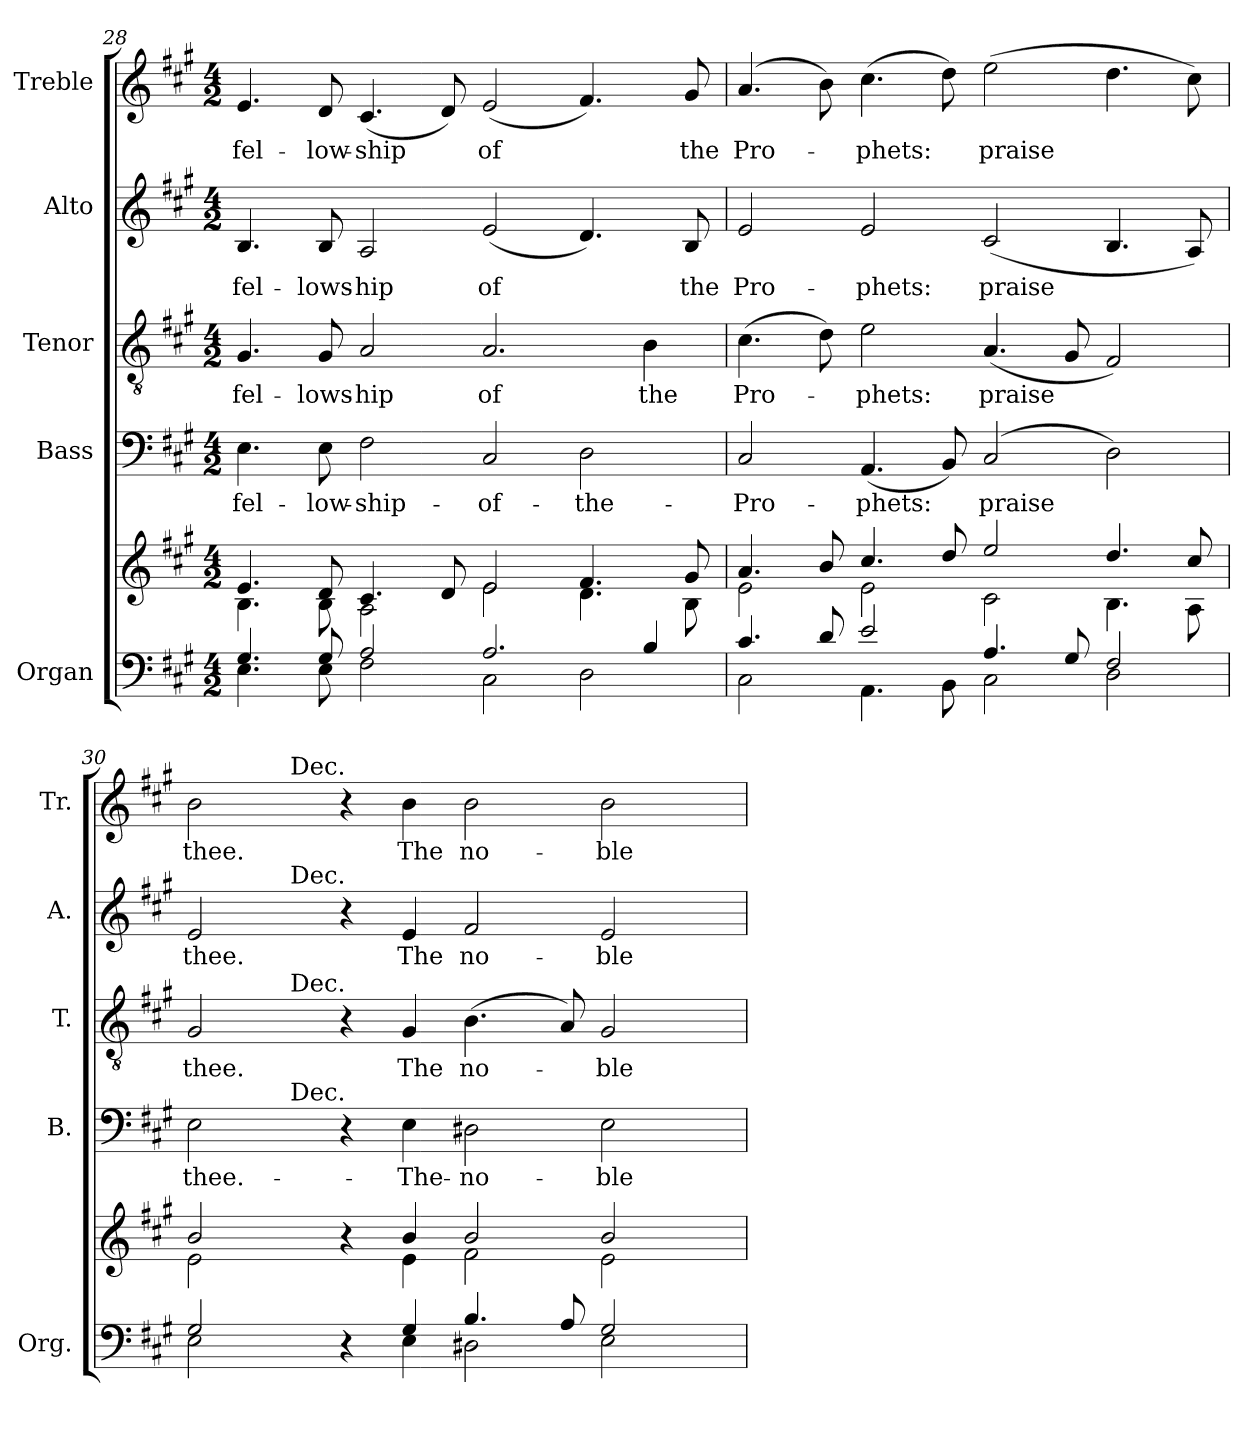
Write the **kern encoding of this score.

**kern	**kern	**kern	**text	**kern	**text	**kern	**text	**kern	**text
*part5	*part5	*part4	*part4	*part3	*part3	*part2	*part2	*part1	*part1
*staff6	*staff5	*staff4	*staff4	*staff3	*staff3	*staff2	*staff2	*staff1	*staff1
*I"Organ	*	*I"Bass	*	*I"Tenor	*	*I"Alto	*	*I"Treble	*
*I'Org.	*	*I'B.	*	*I'T.	*	*I'A.	*	*I'Tr.	*
*clefF4	*clefG2	*clefF4	*	*clefGv2	*	*clefG2	*	*clefG2	*
*	*	*	*	*ITrd7c12	*	*	*	*	*
*k[f#c#g#]	*k[f#c#g#]	*k[f#c#g#]	*	*k[f#c#g#]	*	*k[f#c#g#]	*	*k[f#c#g#]	*
*A:	*A:	*A:	*	*A:	*	*A:	*	*A:	*
*M4/2	*M4/2	*M4/2	*	*M4/2	*	*M4/2	*	*M4/2	*
=28	=28	=28	=28	=28	=28	=28	=28	=28	=28
*^	*^	*	*	*	*	*	*	*	*
!	!	!	!	!	!LO:LY:b:color=#000000	!	!	!	!	!	!
!	!	!	!	!	!	!	!LO:LY:b:color=#000000	!	!	!	!
!	!	!	!	!	!	!	!	!	!LO:LY:b:color=#000000	!	!
!	!	!	!	!	!	!	!	!	!	!	!LO:LY:b:color=#000000
4.G#i/	4.Ei\	4.ei/	4.Bi\	4.Ei\	-fel-	4.GG#i/	fel-	4.Bi/	fel-	4.ei/	fel-
!	!	!	!	!	!LO:LY:b:color=#000000	!	!	!	!	!	!
!	!	!	!	!	!	!	!LO:LY:b:color=#000000	!	!	!	!
!	!	!	!	!	!	!	!	!	!LO:LY:b:color=#000000	!	!
!	!	!	!	!	!	!	!	!	!	!	!LO:LY:b:color=#000000
8G#i/	8Ei\	8di/	8Bi\	8Ei\	-low-	8GG#i/	-lows-	8Bi/	-lows-	8di/	-low-
!	!	!	!	!	!LO:LY:b:color=#000000	!	!	!	!	!	!
!	!	!	!	!	!	!	!LO:LY:b:color=#000000	!	!	!	!
!	!	!	!	!	!	!	!	!	!LO:LY:b:color=#000000	!	!
!	!	!	!	!	!	!	!	!	!	!	!LO:LY:b:color=#000000
2Ai/	2F#i\	4.c#i/	2Ai\	2F#i\	-ship-	2AAi/	-hip	2Ai/	-hip	(4.c#i/	-ship
.	.	8di/	.	.	.	.	.	.	.	8di/)	.
!	!	!	!	!	!LO:LY:b:color=#000000	!	!	!	!	!	!
!	!	!	!	!	!	!	!LO:LY:b:color=#000000	!	!	!	!
!	!	!	!	!	!	!	!	!	!LO:LY:b:color=#000000	!	!
!	!	!	!	!	!	!	!	!	!	!	!LO:LY:b:color=#000000
2.Ai/	2C#i\	2ei/	2ei\	2C#i/	-of-	2.AAi/	of	(2ei/	of	(2ei/	of
!	!	!	!	!	!LO:LY:b:color=#000000	!	!	!	!	!	!
.	2Di\	4.f#i/	4.di\	2Di\	-the-	.	.	4.di/)	.	4.f#i/)	.
!	!	!	!	!	!	!	!LO:LY:b:color=#000000	!	!	!	!
4Bi/	.	.	.	.	.	4BBi\	the	.	.	.	.
!	!	!	!	!	!	!	!	!	!LO:LY:b:color=#000000	!	!
!	!	!	!	!	!	!	!	!	!	!	!LO:LY:b:color=#000000
.	.	8g#i/	8Bi\	.	.	.	.	8Bi/	the	8g#i/	the
!!LO:LB:g=z
=29	=29	=29	=29	=29	=29	=29	=29	=29	=29	=29	=29
!	!	!	!	!	!LO:LY:b:color=#000000	!	!	!	!	!	!
!	!	!	!	!	!	!	!LO:LY:b:color=#000000	!	!	!	!
!	!	!	!	!	!	!	!	!	!LO:LY:b:color=#000000	!	!
!	!	!	!	!	!	!	!	!	!	!	!LO:LY:b:color=#000000
4.c#i/	2C#i\	4.ai/	2ei\	2C#i/	-Pro-	(4.C#i\	Pro-	2ei/	Pro-	(4.ai/	Pro-
8di/	.	8bi/	.	.	.	8Di\)	.	.	.	8bi\)	.
!	!	!	!	!	!LO:LY:b:color=#000000	!	!	!	!	!	!
!	!	!	!	!	!	!	!LO:LY:b:color=#000000	!	!	!	!
!	!	!	!	!	!	!	!	!	!LO:LY:b:color=#000000	!	!
!	!	!	!	!	!	!	!	!	!	!	!LO:LY:b:color=#000000
2ei/	4.AAi\	4.cc#i/	2ei\	(4.AAi/	-phets:	2Ei\	-phets:	2ei/	-phets:	(4.cc#i\	-phets:
.	8BBi\	8ddi/	.	8BBi/)	.	.	.	.	.	8ddi\)	.
!	!	!	!	!	!LO:LY:b:color=#000000	!	!	!	!	!	!
!	!	!	!	!	!	!	!LO:LY:b:color=#000000	!	!	!	!
!	!	!	!	!	!	!	!	!	!LO:LY:b:color=#000000	!	!
!	!	!	!	!	!	!	!	!	!	!	!LO:LY:b:color=#000000
4.Ai/	2C#i\	2eei/	2c#i\	(2C#i/	praise	(4.AAi/	praise	(2c#i/	praise	(2eei\	praise
8G#i/	.	.	.	.	.	8GG#i/	.	.	.	.	.
2F#i/	2Di\	4.ddi/	4.Bi\	2Di\)	.	2FF#i/)	.	4.Bi/	.	4.ddi\	.
.	.	8cc#i/	8Ai\	.	.	.	.	8Ai/)	.	8cc#i\)	.
=30	=30	=30	=30	=30	=30	=30	=30	=30	=30	=30	=30
!	!	!	!	!	!LO:LY:b:color=#000000	!	!	!	!	!	!
!	!	!	!	!	!	!	!LO:LY:b:color=#000000	!	!	!	!
!	!	!	!	!	!	!	!	!	!LO:LY:b:color=#000000	!	!
!	!	!	!	!	!	!	!	!	!	!	!LO:LY:b:color=#000000
*	*	*	*	*^	*	*^	*	*^	*	*^	*
2G#i/	2Ei\	2bi/	2ei\	2Ei\	4ryy	thee.-	2GG#i/	4ryy	thee.	2ei/	4ryy	thee.	2bi\	4ryy	thee.
.	.	.	.	.	16ryy	.	.	16ryy	.	.	16ryy	.	.	16ryy	.
.	.	.	.	.	128ryy	.	.	128ryy	.	.	128ryy	.	.	128ryy	.
.	.	.	.	.	256ryy	.	.	256ryy	.	.	256ryy	.	.	256ryy	.
.	.	.	.	.	1024ryy	.	.	1024ryy	.	.	1024ryy	.	.	1024ryy	.
!	!	!	!	!	!	!	!	!	!	!	!	!	!	!LO:TX:a:t=Dec.	!
!	!	!	!	!	!	!	!	!	!	!	!LO:TX:a:t=Dec.	!	!	!	!
!	!	!	!	!	!	!	!	!LO:TX:a:t=Dec.	!	!	!	!	!	!	!
!	!	!	!	!	!LO:TX:a:t=Dec.	!	!	!	!	!	!	!	!	!	!
.	.	.	.	.	1ryy	.	.	1ryy	.	.	1ryy	.	.	1ryy	.
4r	4ryy	4r	4ryy	4r	.	.	4r	.	.	4r	.	.	4r	.	.
!	!	!	!	!	!	!LO:LY:b:color=#000000	!	!	!	!	!	!	!	!	!
!	!	!	!	!	!	!	!	!	!LO:LY:b:color=#000000	!	!	!	!	!	!
!	!	!	!	!	!	!	!	!	!	!	!	!LO:LY:b:color=#000000	!	!	!
!	!	!	!	!	!	!	!	!	!	!	!	!	!	!	!LO:LY:b:color=#000000
4G#i/	4Ei\	4bi/	4ei\	4Ei\	.	-The-	4GG#i/	.	The	4ei/	.	The	4bi\	.	The
!	!	!	!	!	!	!LO:LY:b:color=#000000	!	!	!	!	!	!	!	!	!
!	!	!	!	!	!	!	!	!	!LO:LY:b:color=#000000	!	!	!	!	!	!
!	!	!	!	!	!	!	!	!	!	!	!	!LO:LY:b:color=#000000	!	!	!
!	!	!	!	!	!	!	!	!	!	!	!	!	!	!	!LO:LY:b:color=#000000
4.Bi/	2D#Xi\	2bi/	2f#i\	2D#Xi\	.	-no-	(4.BBi\	.	no-	2f#i/	.	no-	2bi\	.	no-
.	.	.	.	.	2ryy	.	.	2ryy	.	.	2ryy	.	.	2ryy	.
8Ai/	.	.	.	.	.	.	8AAi/)	.	.	.	.	.	.	.	.
!	!	!	!	!	!	!LO:LY:b:color=#000000	!	!	!	!	!	!	!	!	!
!	!	!	!	!	!	!	!	!	!LO:LY:b:color=#000000	!	!	!	!	!	!
!	!	!	!	!	!	!	!	!	!	!	!	!LO:LY:b:color=#000000	!	!	!
!	!	!	!	!	!	!	!	!	!	!	!	!	!	!	!LO:LY:b:color=#000000
2G#i/	2Ei\	2bi/	2ei\	2Ei\	.	-ble-	2GG#i/	.	-ble	2ei/	.	-ble	2bi\	.	-ble
.	.	.	.	.	8ryy	.	.	8ryy	.	.	8ryy	.	.	8ryy	.
.	.	.	.	.	32ryy	.	.	32ryy	.	.	32ryy	.	.	32ryy	.
.	.	.	.	.	64ryy	.	.	64ryy	.	.	64ryy	.	.	64ryy	.
.	.	.	.	.	512.ryy	.	.	512.ryy	.	.	512.ryy	.	.	512.ryy	.
*v	*v	*	*	*v	*v	*	*v	*v	*	*v	*v	*	*v	*v	*
*	*v	*v	*	*	*	*	*	*	*	*
=	=	=	=	=	=	=	=	=	=
*-	*-	*-	*-	*-	*-	*-	*-	*-	*-
